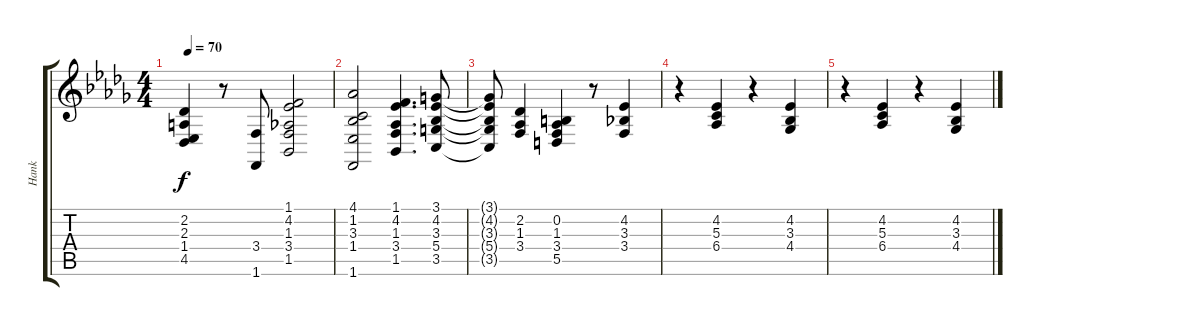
\track ("Hank" "Hank") {instrument acousticgrandpiano}
\staff {score tabs}
\tuning (E4 B3 G3 D3 A2 E2) {hide}
\ts (4 4)
\tempo 70
\clef g2
\ks db
(2.2 2.3 1.4 4.5).4{dy f} r.8 (3.4 1.6).8 (1.1 4.2 1.3 3.4 1.5).2 |
(4.1 1.2 3.3 1.4 1.6).2 (1.1 4.2 1.3 3.4 1.5).4{d} (3.1 4.2 3.3 5.4 3.5).8 |
(3.1{t} 4.2{t} 3.3{t} 5.4{t} 3.5{t}).8 (2.2 1.3 3.4).4 (0.2 1.3 3.4 5.5).4 r.8 (4.2 3.3 3.4).4 |
r.4 (4.2 5.3 6.4).4 r.4 (4.2 3.3 4.4).4 |
r.4 (4.2 5.3 6.4).4 r.4 (4.2 3.3 4.4).4
